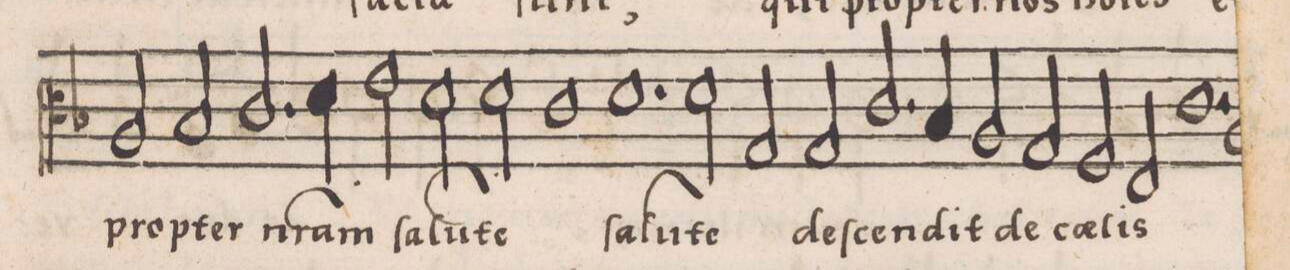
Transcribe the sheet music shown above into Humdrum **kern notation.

**kern	**text
*I"ALTVS	*
*clefC3	*
*k[b-]	*
*M2/1	*
2A/	prop-
=62-	=62-
2B-/	-ter
2.c/	n(os-
4d\	-t)ram
2e\	ſa-
=63-	=63-
2d\	-lu-
2d\	-te(m)
1c	.
=64-	=64-
1.d	ſa-
2d\	-lu-
=65-	=65-
2G/	-te(m)
2G/	de-
2.c/	-ſcen-
4B-/	-dit
=66-	=66-
2A/	de
2G/	c(ae)-
2F/	.
2E/	-lis
=67-	=67-
1.c	.
*custos:A	*
2A/	.
=68-	=68-
*-	*-
